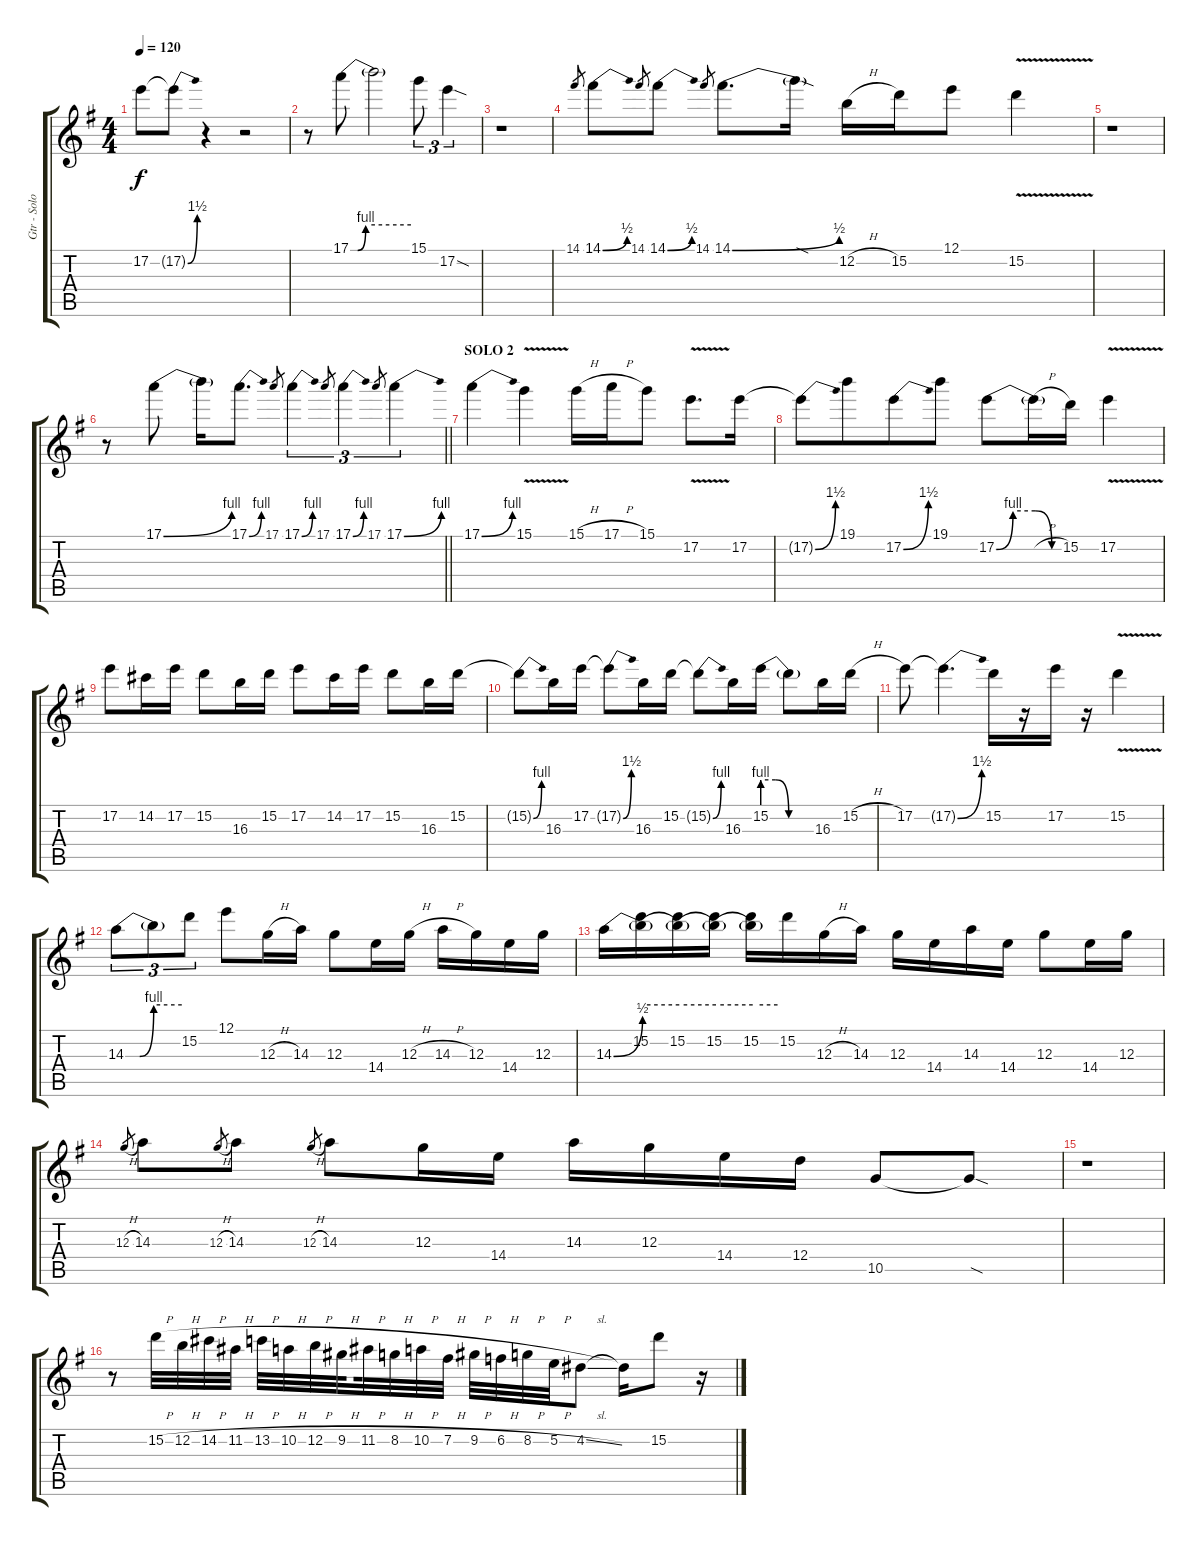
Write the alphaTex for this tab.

\track ("Gtr - Solo" "Gtr - Solo") {instrument overdrivenguitar}
\staff {score tabs}
\tuning (E4 B3 G3 D3 A2 E2) {hide}
\ts (4 4)
\tempo 120
\clef g2
\ks eminor
17.2.8{dy f} 17.2{be (bend 0 0 60 6) t}.8 r.4 r.2 |
r.8 17.1{be (custom 0 0 7 0 15 4 60 4)}.8 17.1{t}.2 15.1.8{tu (3 2)} 17.2{sod}.4{tu (3 2)} |
r.1 |
14.1.8{gr} 14.1{be (bend 0 0 60 2)}.8 14.1.8{gr} 14.1{be (bend 0 0 60 2)}.8 14.1.8{gr} 14.1{be (bend 0 0 60 2)}.8{d} 14.1{sod t}.16 12.2{h}.16 15.2.16 12.1.8 15.2{v}.4 |
r.1 |
\barLineRight lightlight
r.8 17.1{be (bend 0 0 60 4)}.8 17.1{t}.16 17.1{be (bend 0 0 60 4)}.8{d} 17.1.8{gr} 17.1{be (bend 0 0 60 4)}.4{tu (3 2)} 17.1.8{gr} 17.1{be (bend 0 0 60 4)}.4{tu (3 2)} 17.1.8{gr} 17.1{be (bend 0 0 60 4)}.4{tu (3 2)} |
\section ("" "SOLO 2")
17.1{be (bend 0 0 60 4)}.4 15.1{v}.4 15.1{h}.16 17.1{h}.16 15.1.8 17.2{v}.8{d} 17.2.16 |
17.2{be (bend 0 0 60 6) t}.8 19.1.8{beam merge} 17.2{be (bend 0 0 60 6)}.8 19.1.8 17.2{be (custom 0 0 15 4 35 4 50 0 60 0)}.8 17.2{h t}.16 15.2.16 17.2{v}.4 |
17.2.8 14.2.16 17.2.16 15.2.8 16.3.16 15.2.16 17.2.8 14.2.16 17.2.16 15.2.8 16.3.16 15.2.16 |
15.2{be (bend 0 0 60 4) t}.8 16.3.16 17.2.16 17.2{be (bend 0 0 60 6) t}.8 16.3.16 15.2.16 15.2{be (bend 0 0 60 4) t}.8 16.3.16 15.2{be (custom 0 4 15 4 30 0 60 0)}.16 15.2{t}.8 16.3.16 15.2{h}.16 |
17.2.8 17.2{be (bend 0 0 60 6) t}.4{d} 15.2.16 r.16 17.2.16 r.16 15.2{v}.4 |
14.3{be (custom 0 0 15 0 30 4 60 4)}.8{tu (3 2)} 14.3{t}.8{tu (3 2)} 15.2.8{tu (3 2)} 12.1.8 12.3{h}.16 14.3.16 12.3.8 14.4.16 12.3{h}.16 14.3{h}.16 12.3.16 14.4.16 12.3.16 |
14.3{be (bend 0 0 60 2)}.16 (15.2 14.3{be (hold 0 4 60 4) t}).16 (15.2 14.3{be (hold 0 4 60 4) t}).16 (15.2 14.3{be (hold 0 4 60 4) t}).16 (15.2 14.3{be (hold 0 4 60 4) t}).16 15.2.16 12.3{h}.16 14.3.16 12.3.16 14.4.16 14.3.16 14.4.16 12.3.8 14.4.16 12.3.16 |
12.3{h}.8{gr} 14.3.8 12.3{h}.8{gr} 14.3.8 12.3{h}.8{gr} 14.3.8 12.3.16 14.4.16 14.3.16 12.3.16 14.4.16 12.4.16 10.5.8 10.5{sod t}.8 |
r.1 |
r.8 15.2{h}.32 12.2{h}.32 14.2{h}.32 11.2{h}.32 13.2{h}.32 10.2{h}.32 12.2{h}.32 9.2{h}.32{beam splitsecondary} 11.2{h}.32 8.2{h}.32 10.2{h}.32 7.2{h}.32 9.2{h}.32 6.2{h}.32 8.2{h}.32 5.2{h}.32 4.2{sl}.8 4.2{t}.16 15.2.8 r.16
